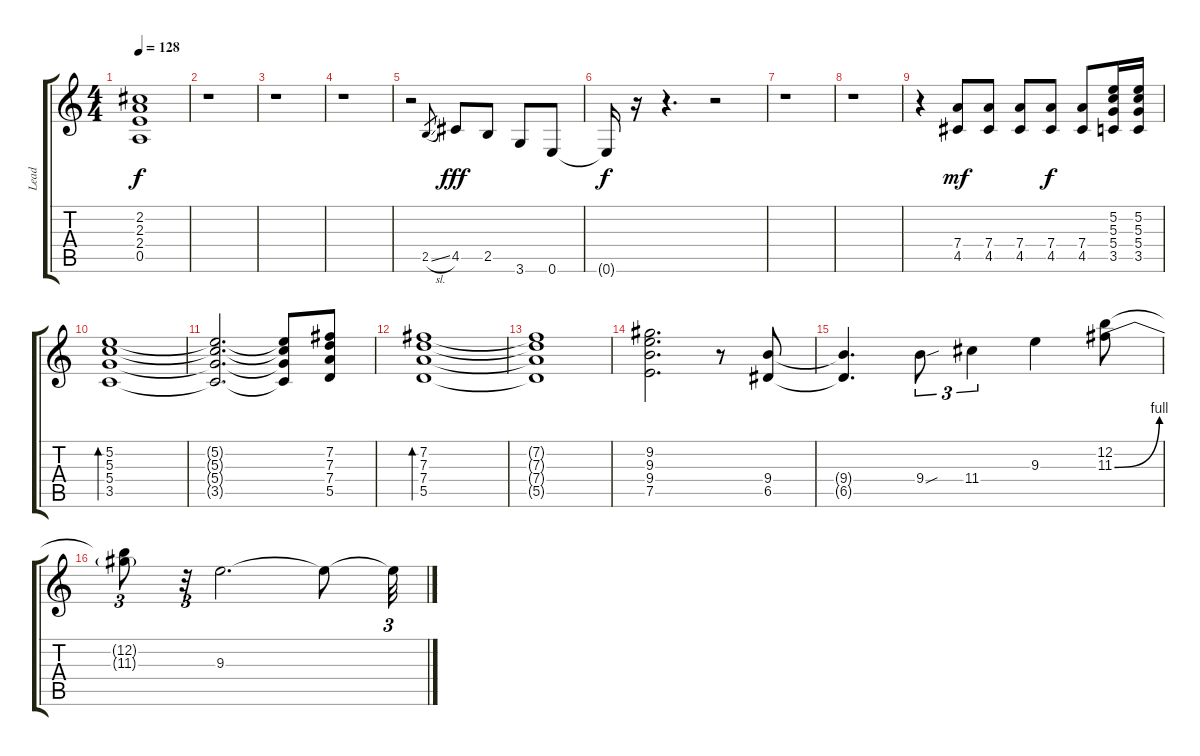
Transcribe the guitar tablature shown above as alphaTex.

\track ("Lead" "Lead") {instrument overdrivenguitar}
\staff {score tabs}
\tuning (E4 B3 G3 D3 A2 E2) {hide}
\ts (4 4)
\tempo 128
\clef g2
\ks c
(2.2{t} 2.3{t} 2.4{t} 0.5{t}).1{dy f} |
r.1 |
r.1 |
r.1 |
r.2 2.5{sl}.8{gr} 4.5.8{dy fff volume 16} 2.5.8 3.6.8 0.6.8 |
0.6{t}.16{dy f} r.16 r.4{d} r.2 |
r.1 |
r.1 |
r.4 (7.4 4.5).8{dy mf} (7.4 4.5).8 (7.4 4.5).8 (7.4 4.5).8{dy f} (7.4 4.5).8 (5.2 5.3 5.4 3.5).16 (5.2 5.3 5.4 3.5).16 |
(5.2 5.3 5.4 3.5).1{bd 60} |
(5.2{t} 5.3{t} 5.4{t} 3.5{t}).2{d} (5.2{t} 5.3{t} 5.4{t} 3.5{t}).8 (7.2 7.3 7.4 5.5).8 |
(7.2 7.3 7.4 5.5).1{bd 60} |
(7.2{t} 7.3{t} 7.4{t} 5.5{t}).1 |
(9.2 9.3 9.4 7.5).2{d} r.8 (9.4 6.5).8 |
(9.4{t} 6.5{t}).4{d} 9.4{sou}.8{tu (3 2)} 11.4.4{tu (3 2)} 9.3.4 (12.2 11.3{be (bend 0 0 60 4)}).8 |
(12.2{t} 11.3{t}).8{tu (3 2)} r.32{tu (3 2)} 9.3.2{d} 9.3{t}.8 9.3{t}.32{tu (3 2)}
